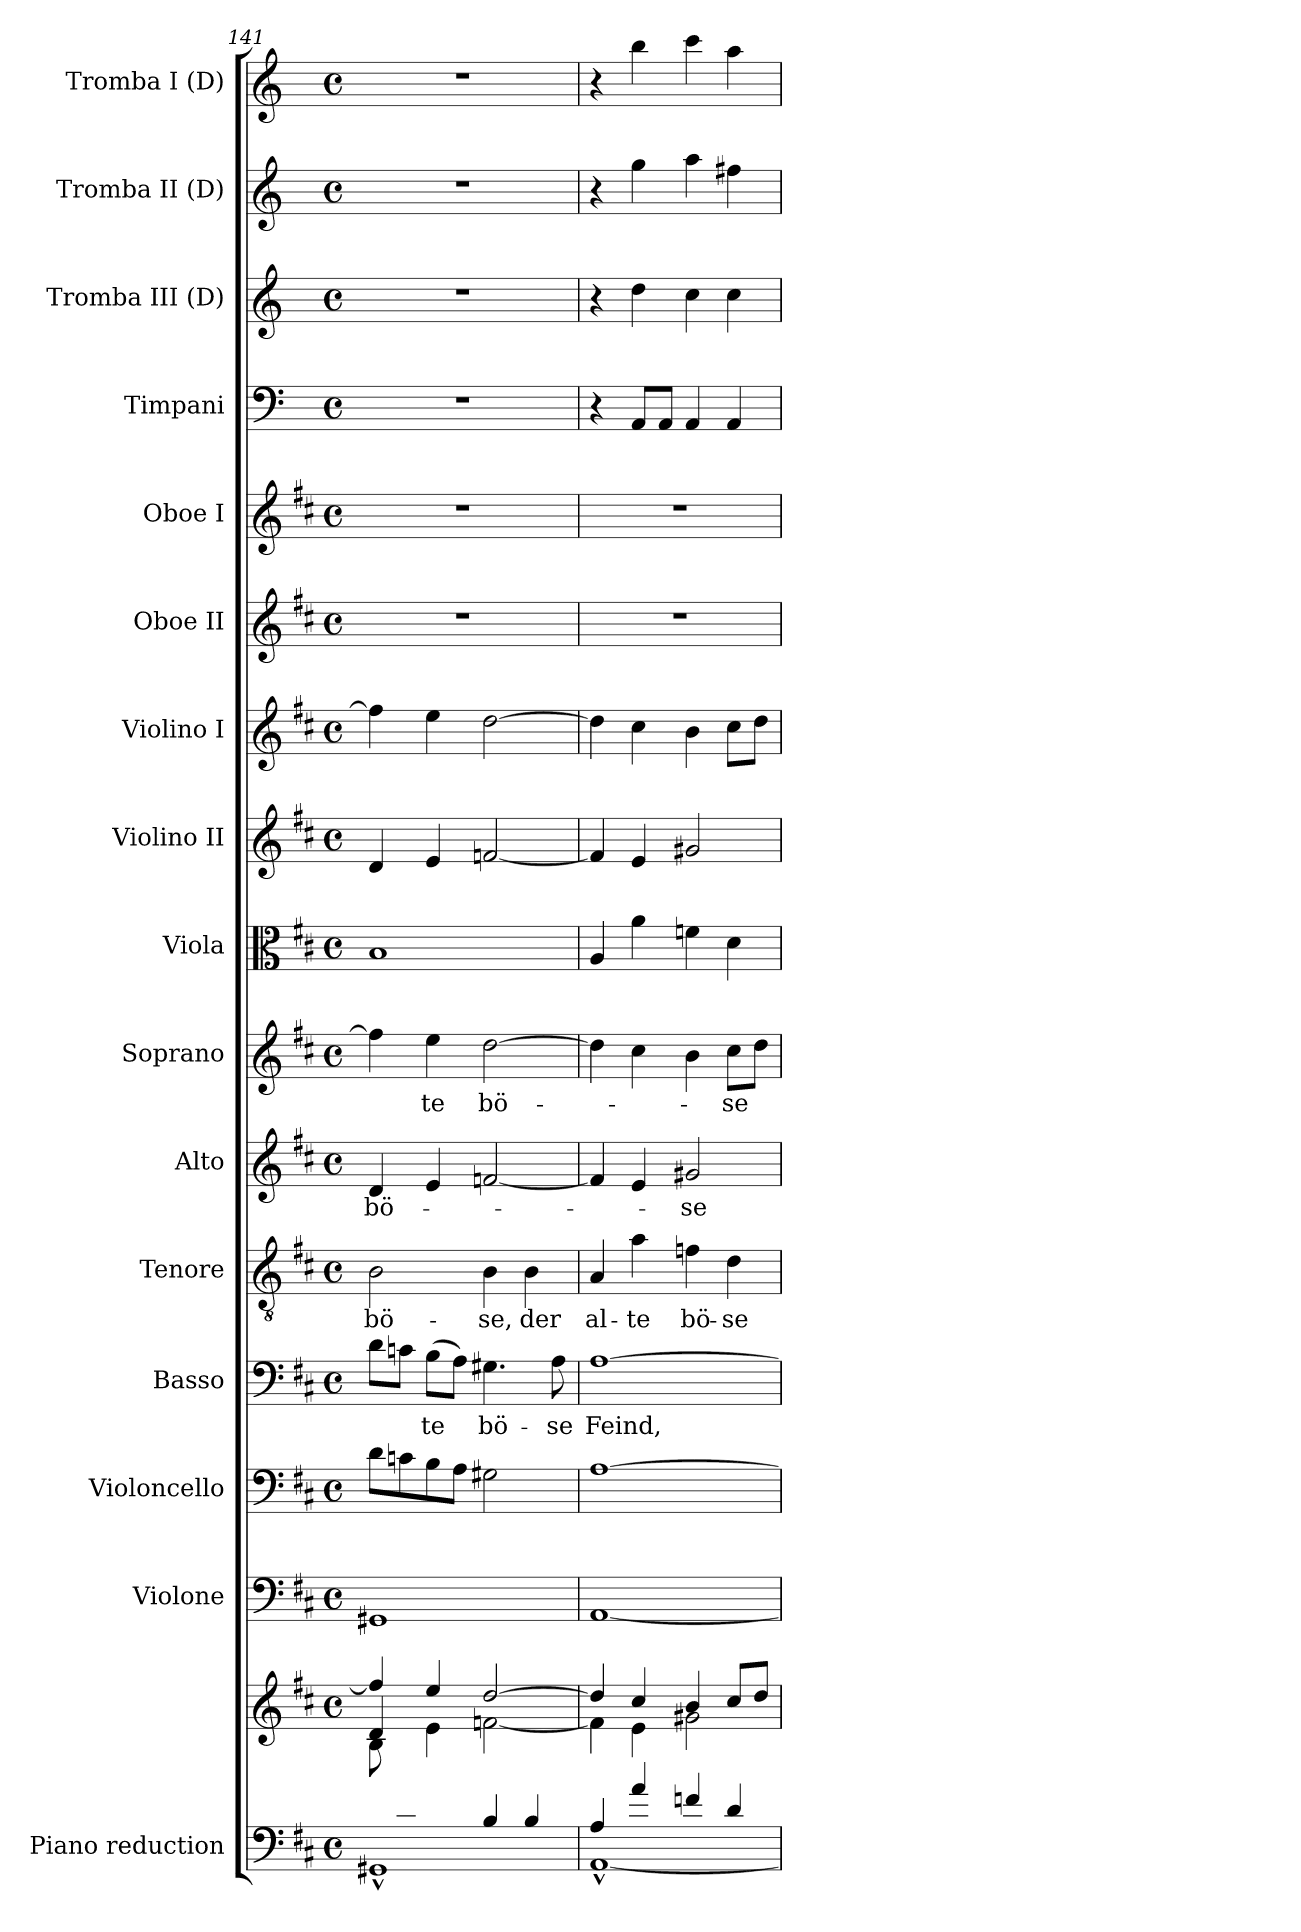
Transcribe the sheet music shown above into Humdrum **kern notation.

**kern	**kern	**kern	**kern	**kern	**text	**kern	**text	**kern	**text	**kern	**text	**kern	**kern	**kern	**kern	**kern	**kern	**kern	**kern	**kern
*part16	*part16	*part15	*part14	*part13	*part13	*part12	*part12	*part11	*part11	*part10	*part10	*part9	*part8	*part7	*part6	*part5	*part4	*part3	*part2	*part1
*staff17	*staff16	*staff15	*staff14	*staff13	*staff13	*staff12	*staff12	*staff11	*staff11	*staff10	*staff10	*staff9	*staff8	*staff7	*staff6	*staff5	*staff4	*staff3	*staff2	*staff1
*I"Piano reduction	*	*I"Violone	*I"Violoncello	*I"Basso	*	*I"Tenore	*	*I"Alto	*	*I"Soprano	*	*I"Viola	*I"Violino II	*I"Violino I	*I"Oboe II	*I"Oboe I	*I"Timpani	*I"Tromba III (D)	*I"Tromba II (D)	*I"Tromba I (D)
*I'Pno	*	*	*	*	*	*	*	*	*	*	*	*	*	*	*I'Ob	*I'Ob	*I'Timp	*	*	*
*clefF4	*clefG2	*clefF4	*clefF4	*clefF4	*	*clefGv2	*	*clefG2	*	*clefG2	*	*clefC3	*clefG2	*clefG2	*clefG2	*clefG2	*clefF4	*clefG2	*clefG2	*clefG2
*	*	*ITrd7c12	*	*	*	*	*	*	*	*	*	*	*	*	*	*	*	*ITrd-1c-2	*ITrd-1c-2	*ITrd-1c-2
*k[f#c#]	*k[f#c#]	*k[f#c#]	*k[f#c#]	*k[f#c#]	*	*k[f#c#]	*	*k[f#c#]	*	*k[f#c#]	*	*k[f#c#]	*k[f#c#]	*k[f#c#]	*k[f#c#]	*k[f#c#]	*k[]	*k[f#c#]	*k[f#c#]	*k[f#c#]
*M4/4	*M4/4	*M4/4	*M4/4	*M4/4	*	*M4/4	*	*M4/4	*	*M4/4	*	*M4/4	*M4/4	*M4/4	*M4/4	*M4/4	*M4/4	*M4/4	*M4/4	*M4/4
*met(c)	*met(c)	*met(c)	*met(c)	*met(c)	*	*met(c)	*	*met(c)	*	*met(c)	*	*met(c)	*met(c)	*met(c)	*met(c)	*met(c)	*met(c)	*met(c)	*met(c)	*met(c)
=141	=141	=141	=141	=141	=141	=141	=141	=141	=141	=141	=141	=141	=141	=141	=141	=141	=141	=141	=141	=141
*^	*^	*	*	*	*	*	*	*	*	*	*	*	*	*	*	*	*	*	*	*
*	*	*	*^	*	*	*	*	*	*	*	*	*	*	*	*	*	*	*	*	*	*	*
!	!	!	!	!	!	!	!	!	!	!LO:LY:b	!	!LO:LY:b	!	!	!	!	!	!	!	!	!	!	!
8ryy	1GG#X^^	4ff/]	4d/	8B\L	1GGG#X	8d\L	8d\L	.	2B\	bö-	4d/	bö-	4ff\]	.	1B	4d/	4ff\]	1r	1r	1r	1r	1r	1r
8cn/	.	.	.	2..ryy	.	8cn\	8cn\J	.	.	.	.	.	.	.	.	.	.	.	.	.	.	.	.
!	!	!	!	!	!	!	!	!LO:LY:b	!	!	!	!	!	!LO:LY:b	!	!	!	!	!	!	!	!	!
8B/	.	4ee/	4e\	.	.	8B\	(>8B\L	-te	.	.	4e/	.	4ee\	-te	.	4e/	4ee\	.	.	.	.	.	.
8A/J	.	.	.	.	.	8A\J	8A\J)	.	.	.	.	.	.	.	.	.	.	.	.	.	.	.	.
!	!	!	!	!	!	!	!	!LO:LY:b	!	!LO:LY:b	!	!	!	!LO:LY:b	!	!	!	!	!	!	!	!	!
4B/	.	[2dd/	[2fn\	.	.	2G#X\	4.G#X\	bö-	4B\	-se,	[2fn/	.	[2dd\	bö-	.	[2fn/	[2dd\	.	.	.	.	.	.
!	!	!	!	!	!	!	!	!	!	!LO:LY:b	!	!	!	!	!	!	!	!	!	!	!	!	!
4B/	.	.	.	.	.	.	.	.	4B\	der	.	.	.	.	.	.	.	.	.	.	.	.	.
!	!	!	!	!	!	!	!	!LO:LY:b	!	!	!	!	!	!	!	!	!	!	!	!	!	!	!
.	.	.	.	.	.	.	8A\	-se	.	.	.	.	.	.	.	.	.	.	.	.	.	.	.
*	*	*	*v	*v	*	*	*	*	*	*	*	*	*	*	*	*	*	*	*	*	*	*	*
=142	=142	=142	=142	=142	=142	=142	=142	=142	=142	=142	=142	=142	=142	=142	=142	=142	=142	=142	=142	=142	=142	=142
!	!	!	!	!	!	!	!LO:LY:b	!	!LO:LY:b	!	!	!	!	!	!	!	!	!	!	!	!	!
4A/	[1AA^^	4dd/]	4f\]	[1AAA	[1A	[1A	Feind,	4A/	al-	4f/]	.	4dd\]	.	4A/	4f/]	4dd\]	1r	1r	4r	4r	4r	4r
!	!	!	!	!	!	!	!	!	!LO:LY:b	!	!	!	!	!	!	!	!	!	!	!	!	!
4a/	.	4cc#/	4e\	.	.	.	.	4a\	te	4e/	.	4cc#\	.	4a\	4e/	4cc#\	.	.	8AA/L	4ee\	4aa\	4ccc#\
.	.	.	.	.	.	.	.	.	.	.	.	.	.	.	.	.	.	.	8AA/J	.	.	.
!	!	!	!	!	!	!	!	!	!LO:LY:b	!	!LO:LY:b	!	!	!	!	!	!	!	!	!	!	!
4fn/	.	4b/	2g#X\	.	.	.	.	4fn\	bö-	2g#X/	-se	4b\	.	4fn\	2g#X/	4b\	.	.	4AA/	4dd\	4bb\	4ddd\
!	!	!	!	!	!	!	!	!	!LO:LY:b	!	!	!	!LO:LY:b	!	!	!	!	!	!	!	!	!
4d/	.	8cc#/L	.	.	.	.	.	4d\	se	.	.	8cc#\L	-se	4d\	.	8cc#\L	.	.	4AA/	4dd\	4gg#X\	4bb\
.	.	8dd/J	.	.	.	.	.	.	.	.	.	8dd\J	.	.	.	8dd\J	.	.	.	.	.	.
*v	*v	*	*	*	*	*	*	*	*	*	*	*	*	*	*	*	*	*	*	*	*	*
*	*v	*v	*	*	*	*	*	*	*	*	*	*	*	*	*	*	*	*	*	*	*
=	=	=	=	=	=	=	=	=	=	=	=	=	=	=	=	=	=	=	=	=
*-	*-	*-	*-	*-	*-	*-	*-	*-	*-	*-	*-	*-	*-	*-	*-	*-	*-	*-	*-	*-
